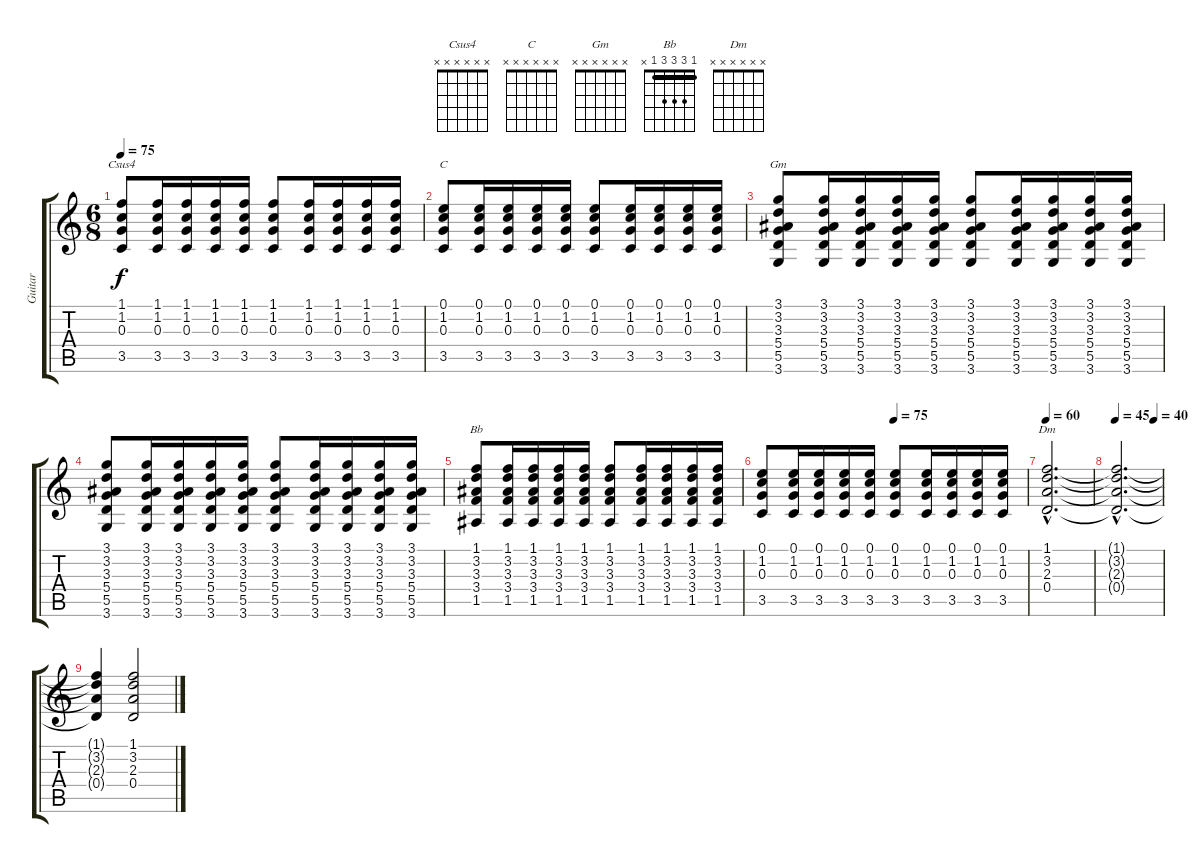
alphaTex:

\track ("Guitar" "Guitar") {instrument acousticguitarsteel}
\staff {score tabs}
\tuning (E4 B3 G3 D3 A2 E2) {hide}
\chord ("Csus4" x x x x x x)
\chord ("C" x x x x x x)
\chord ("Gm" x x x x x x)
\chord ("Bb" 1 3 3 3 1 x) {barre 1}
\chord ("Dm" x x x x x x)
\ts (6 8)
\tempo 75
\clef g2
\ks c
(1.1 1.2 0.3 3.5).8{ch "Csus4" dy f} (1.1 1.2 0.3 3.5).16 (1.1 1.2 0.3 3.5).16 (1.1 1.2 0.3 3.5).16 (1.1 1.2 0.3 3.5).16 (1.1 1.2 0.3 3.5).8 (1.1 1.2 0.3 3.5).16 (1.1 1.2 0.3 3.5).16 (1.1 1.2 0.3 3.5).16 (1.1 1.2 0.3 3.5).16 |
(0.1 1.2 0.3 3.5).8{ch "C"} (0.1 1.2 0.3 3.5).16 (0.1 1.2 0.3 3.5).16 (0.1 1.2 0.3 3.5).16 (0.1 1.2 0.3 3.5).16 (0.1 1.2 0.3 3.5).8 (0.1 1.2 0.3 3.5).16 (0.1 1.2 0.3 3.5).16 (0.1 1.2 0.3 3.5).16 (0.1 1.2 0.3 3.5).16 |
(3.1 3.2 3.3 5.4 5.5 3.6).8{ch "Gm"} (3.1 3.2 3.3 5.4 5.5 3.6).16 (3.1 3.2 3.3 5.4 5.5 3.6).16 (3.1 3.2 3.3 5.4 5.5 3.6).16 (3.1 3.2 3.3 5.4 5.5 3.6).16 (3.1 3.2 3.3 5.4 5.5 3.6).8 (3.1 3.2 3.3 5.4 5.5 3.6).16 (3.1 3.2 3.3 5.4 5.5 3.6).16 (3.1 3.2 3.3 5.4 5.5 3.6).16 (3.1 3.2 3.3 5.4 5.5 3.6).16 |
(3.1 3.2 3.3 5.4 5.5 3.6).8 (3.1 3.2 3.3 5.4 5.5 3.6).16 (3.1 3.2 3.3 5.4 5.5 3.6).16 (3.1 3.2 3.3 5.4 5.5 3.6).16 (3.1 3.2 3.3 5.4 5.5 3.6).16 (3.1 3.2 3.3 5.4 5.5 3.6).8 (3.1 3.2 3.3 5.4 5.5 3.6).16 (3.1 3.2 3.3 5.4 5.5 3.6).16 (3.1 3.2 3.3 5.4 5.5 3.6).16 (3.1 3.2 3.3 5.4 5.5 3.6).16 |
(1.1 3.2 3.3 3.4 1.5).8{ch "Bb"} (1.1 3.2 3.3 3.4 1.5).16 (1.1 3.2 3.3 3.4 1.5).16 (1.1 3.2 3.3 3.4 1.5).16 (1.1 3.2 3.3 3.4 1.5).16 (1.1 3.2 3.3 3.4 1.5).8 (1.1 3.2 3.3 3.4 1.5).16 (1.1 3.2 3.3 3.4 1.5).16 (1.1 3.2 3.3 3.4 1.5).16 (1.1 3.2 3.3 3.4 1.5).16 |
\tempo (75 0.5)
(0.1 1.2 0.3 3.5).8 (0.1 1.2 0.3 3.5).16 (0.1 1.2 0.3 3.5).16 (0.1 1.2 0.3 3.5).16 (0.1 1.2 0.3 3.5).16 (0.1 1.2 0.3 3.5).8 (0.1 1.2 0.3 3.5).16 (0.1 1.2 0.3 3.5).16 (0.1 1.2 0.3 3.5).16 (0.1 1.2 0.3 3.5).16 |
\tempo 60
(1.1{hac} 3.2{hac} 2.3{hac} 0.4{hac}).2{d ch "Dm"} |
\tempo 45
\tempo (40 0.8333333333333334)
(1.1{hac t} 3.2{hac t} 2.3{hac t} 0.4{hac t}).2{d} |
(1.1{t} 3.2{t} 2.3{t} 0.4{t}).4 (1.1 3.2 2.3 0.4).2
